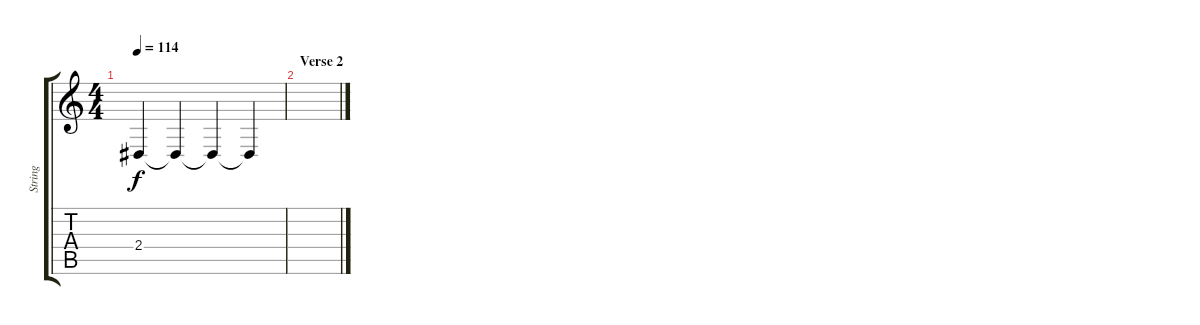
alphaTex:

\track ("String" "String") {instrument cello}
\staff {score tabs}
\tuning (Eb4 Bb3 Gb3 Db3 Ab2 Eb2) {hide}
\ts (4 4)
\tempo 114
\clef g2
\ks c
2.4.4{dy f} 2.4{t}.4 2.4{t}.4 2.4{t}.4 |
\section ("" "Verse 2")
